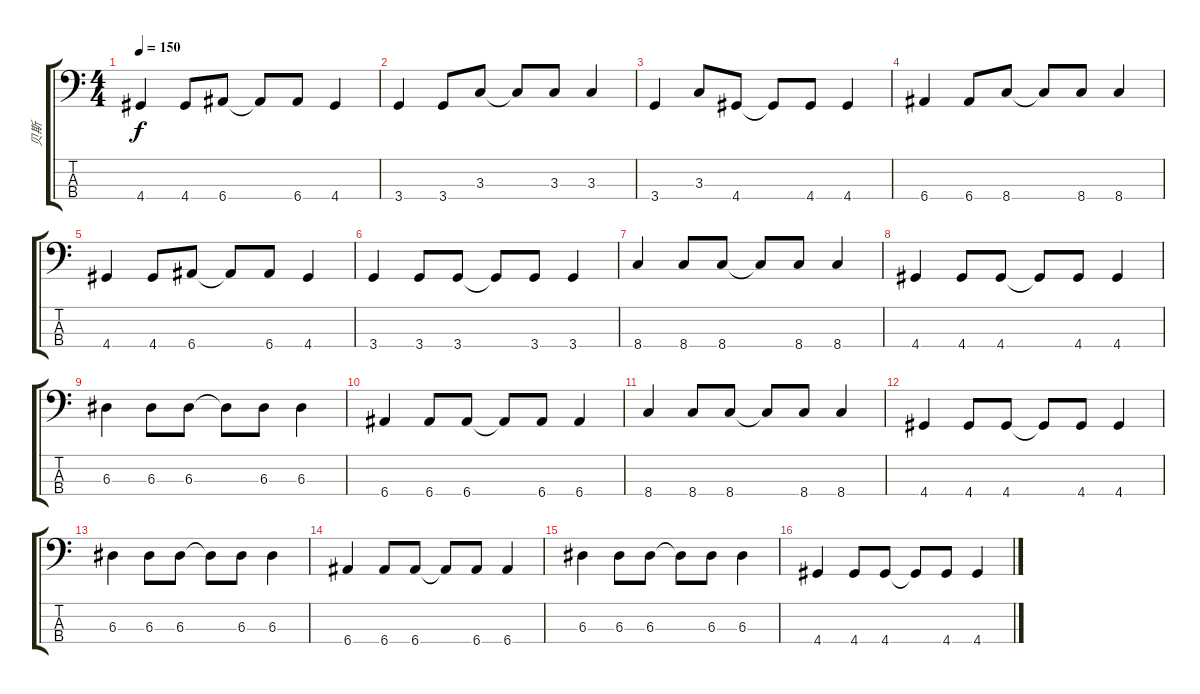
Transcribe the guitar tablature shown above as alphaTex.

\track ("贝斯" "贝斯") {instrument electricbassfinger}
\staff {score tabs}
\tuning (G2 D2 A1 E1) {hide}
\ts (4 4)
\tempo 150
\clef f4
\ks c
4.4.4{dy f} 4.4.8 6.4.8 6.4{t}.8 6.4.8 4.4.4 |
3.4.4 3.4.8 3.3.8 3.3{t}.8 3.3.8 3.3.4 |
3.4.4 3.3.8 4.4.8 4.4{t}.8 4.4.8 4.4.4 |
6.4.4 6.4.8 8.4.8 8.4{t}.8 8.4.8 8.4.4 |
4.4.4 4.4.8 6.4.8 6.4{t}.8 6.4.8 4.4.4 |
3.4.4 3.4.8 3.4.8 3.4{t}.8 3.4.8 3.4.4 |
8.4.4 8.4.8 8.4.8 8.4{t}.8 8.4.8 8.4.4 |
4.4.4 4.4.8 4.4.8 4.4{t}.8 4.4.8 4.4.4 |
6.3.4 6.3.8 6.3.8 6.3{t}.8 6.3.8 6.3.4 |
6.4.4 6.4.8 6.4.8 6.4{t}.8 6.4.8 6.4.4 |
8.4.4 8.4.8 8.4.8 8.4{t}.8 8.4.8 8.4.4 |
4.4.4 4.4.8 4.4.8 4.4{t}.8 4.4.8 4.4.4 |
6.3.4 6.3.8 6.3.8 6.3{t}.8 6.3.8 6.3.4 |
6.4.4 6.4.8 6.4.8 6.4{t}.8 6.4.8 6.4.4 |
6.3.4 6.3.8 6.3.8 6.3{t}.8 6.3.8 6.3.4 |
4.4.4 4.4.8 4.4.8 4.4{t}.8 4.4.8 4.4.4
